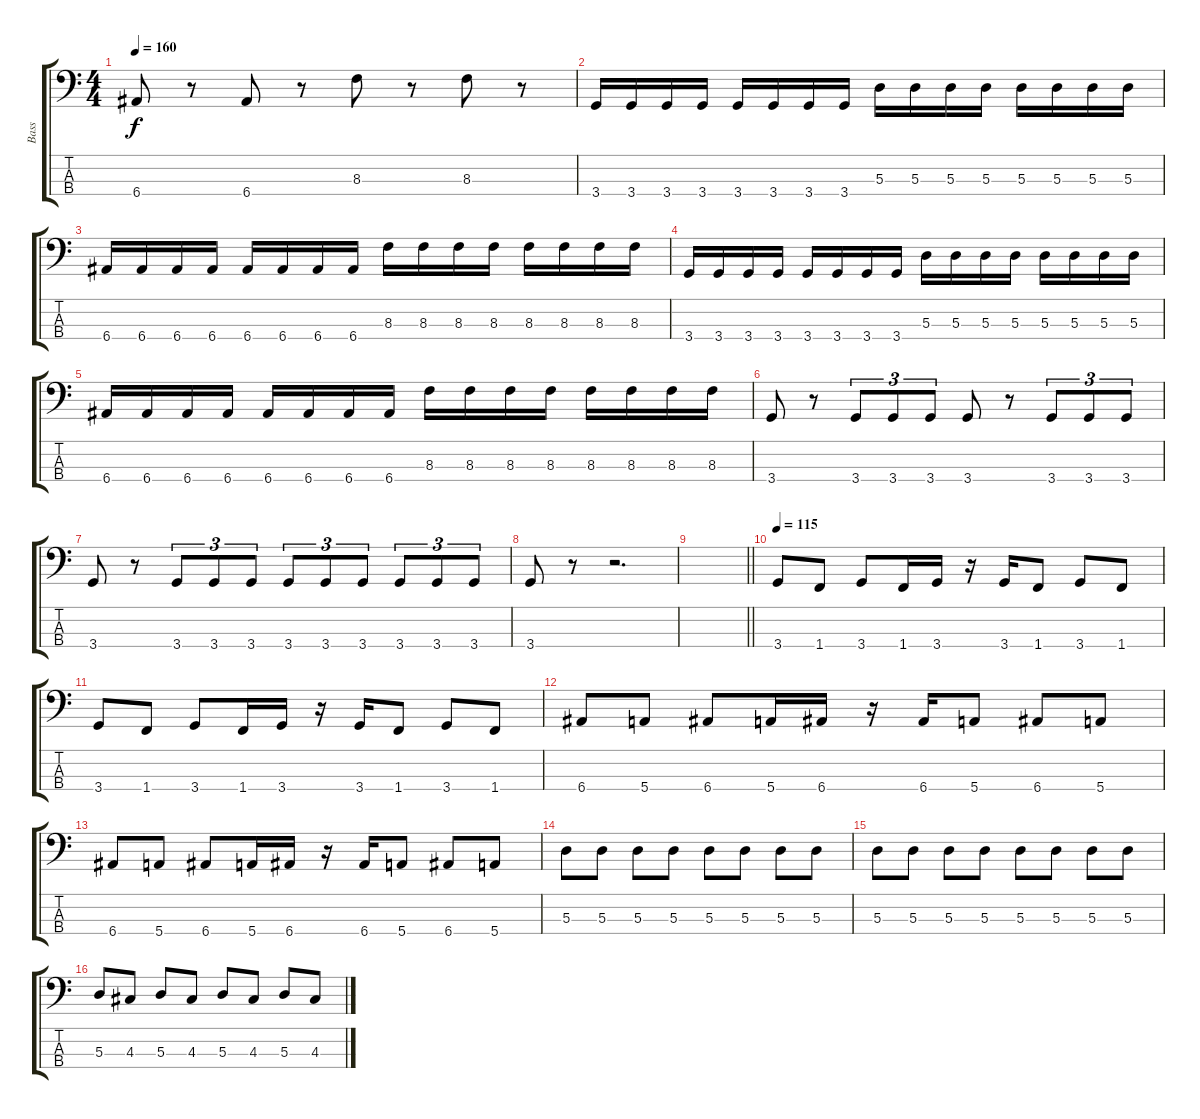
\track ("Bass" "Bass") {instrument electricbassfinger}
\staff {score tabs}
\tuning (G2 D2 A1 E1) {hide}
\ts (4 4)
\tempo 160
\clef f4
\ks c
6.4.8{dy f} r.8 6.4.8 r.8 8.3.8 r.8 8.3.8 r.8 |
3.4.16 3.4.16 3.4.16 3.4.16 3.4.16 3.4.16 3.4.16 3.4.16 5.3.16 5.3.16 5.3.16 5.3.16 5.3.16 5.3.16 5.3.16 5.3.16 |
6.4.16 6.4.16 6.4.16 6.4.16 6.4.16 6.4.16 6.4.16 6.4.16 8.3.16 8.3.16 8.3.16 8.3.16 8.3.16 8.3.16 8.3.16 8.3.16 |
3.4.16 3.4.16 3.4.16 3.4.16 3.4.16 3.4.16 3.4.16 3.4.16 5.3.16 5.3.16 5.3.16 5.3.16 5.3.16 5.3.16 5.3.16 5.3.16 |
6.4.16 6.4.16 6.4.16 6.4.16 6.4.16 6.4.16 6.4.16 6.4.16 8.3.16 8.3.16 8.3.16 8.3.16 8.3.16 8.3.16 8.3.16 8.3.16 |
3.4.8 r.8 3.4.8{tu (3 2)} 3.4.8{tu (3 2)} 3.4.8{tu (3 2)} 3.4.8 r.8 3.4.8{tu (3 2)} 3.4.8{tu (3 2)} 3.4.8{tu (3 2)} |
3.4.8 r.8 3.4.8{tu (3 2)} 3.4.8{tu (3 2)} 3.4.8{tu (3 2)} 3.4.8{tu (3 2)} 3.4.8{tu (3 2)} 3.4.8{tu (3 2)} 3.4.8{tu (3 2)} 3.4.8{tu (3 2)} 3.4.8{tu (3 2)} |
3.4.8 r.8 r.2{d} |
\barLineRight lightlight
|
\tempo 115
3.4.8 1.4.8 3.4.8 1.4.16 3.4.16 r.16 3.4.16 1.4.8 3.4.8 1.4.8 |
3.4.8 1.4.8 3.4.8 1.4.16 3.4.16 r.16 3.4.16 1.4.8 3.4.8 1.4.8 |
6.4.8 5.4.8 6.4.8 5.4.16 6.4.16 r.16 6.4.16 5.4.8 6.4.8 5.4.8 |
6.4.8 5.4.8 6.4.8 5.4.16 6.4.16 r.16 6.4.16 5.4.8 6.4.8 5.4.8 |
5.3.8 5.3.8 5.3.8 5.3.8 5.3.8 5.3.8 5.3.8 5.3.8 |
5.3.8 5.3.8 5.3.8 5.3.8 5.3.8 5.3.8 5.3.8 5.3.8 |
5.3.8 4.3.8 5.3.8 4.3.8 5.3.8 4.3.8 5.3.8 4.3.8
